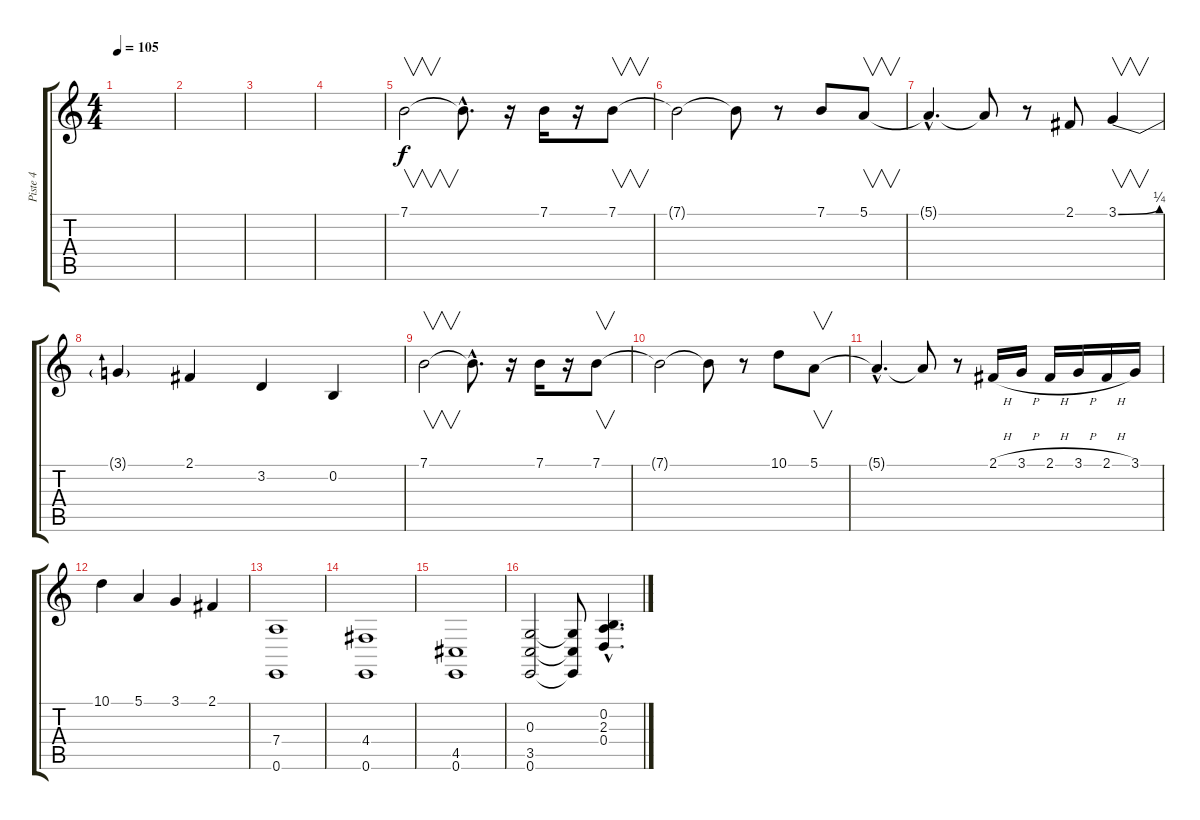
\track ("Piste 4" "Piste 4") {instrument lead8bassandlead}
\staff {score tabs}
\tuning (E4 B3 G3 D3 A2 E2) {hide}
\ts (4 4)
\tempo 105
\clef g2
\ks c
|
|
|
|
7.1.2{v} 7.1{hac t}.8{d} r.16 7.1.16 r.16 7.1.8{v} |
7.1{t}.2 7.1{t}.8 r.8 7.1.8 5.1.8{v} |
5.1{hac t}.4{d} 5.1{t}.8 r.8 2.1.8 3.1{be (bend 0 0 60 1)}.4{v} |
3.1{t}.4 2.1.4 3.2.4 0.2.4 |
7.1.2{v} 7.1{hac t}.8{d} r.16 7.1.16 r.16 7.1.8{v} |
7.1{t}.2 7.1{t}.8 r.8 10.1.8 5.1.8{v} |
5.1{hac t}.4{d} 5.1{t}.8 r.8 2.1{h}.16 3.1{h}.16 2.1{h}.16 3.1{h}.16 2.1{h}.16 3.1.16 |
10.1.4 5.1.4 3.1.4 2.1.4 |
(7.4 0.6).1{volume 12} |
(4.4 0.6).1 |
(4.5 0.6).1 |
(0.3 3.5 0.6).2 (0.3{t} 3.5{t} 0.6{t}).8 (0.2{hac} 2.3{hac} 0.4{hac}).4{d}
